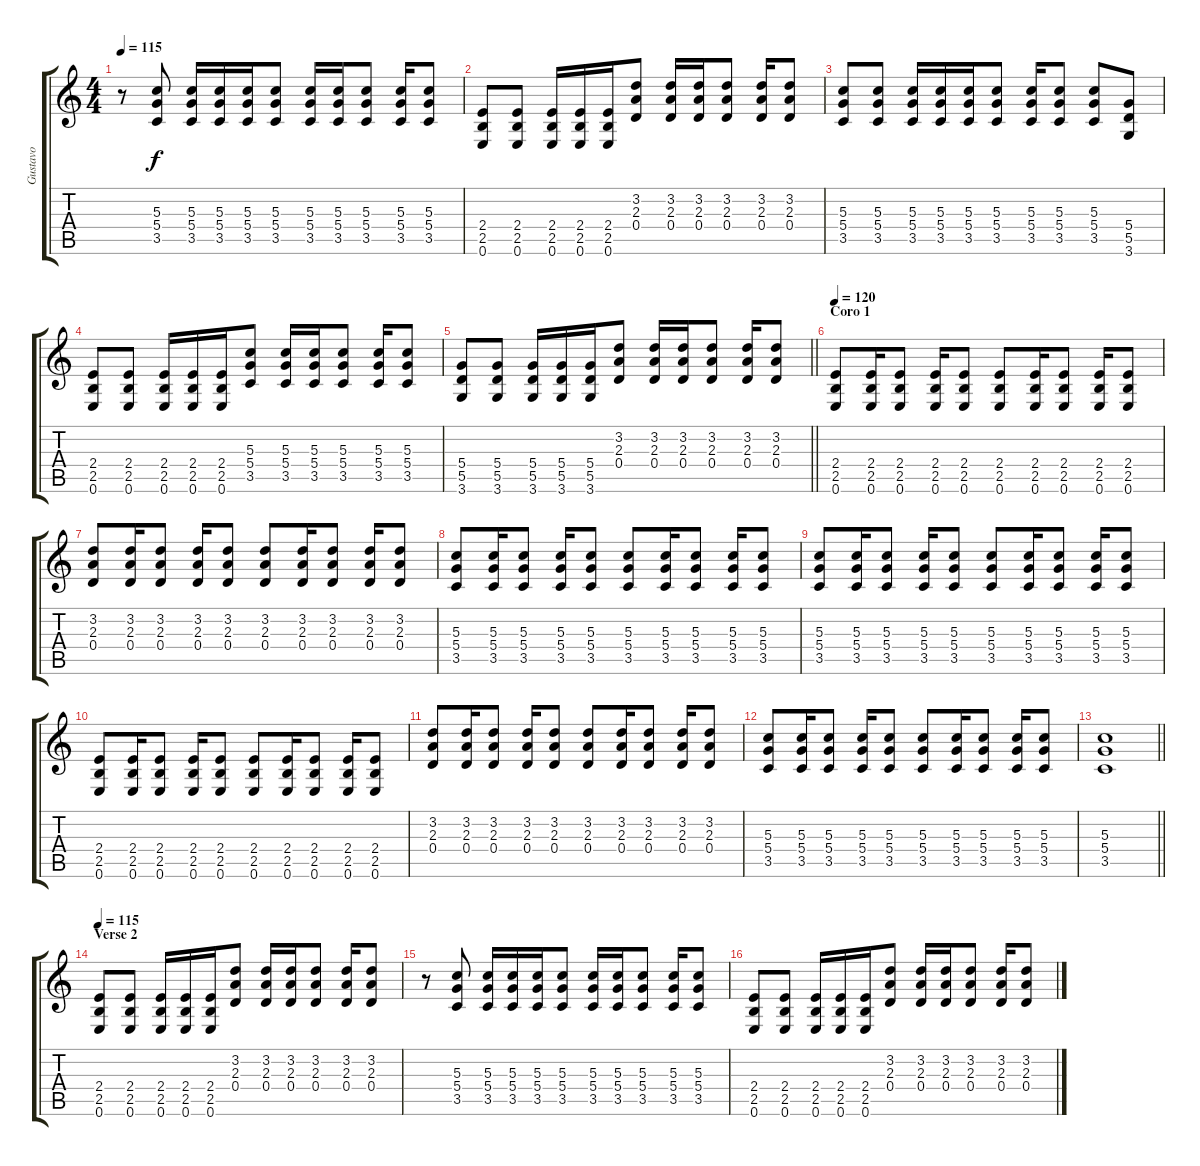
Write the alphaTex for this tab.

\track ("Gustavo" "Gustavo") {instrument electricguitarjazz}
\staff {score tabs}
\tuning (E4 B3 G3 D3 A2 E2) {hide}
\ts (4 4)
\tempo 115
\clef g2
\ks c
r.8{dy f} (5.3 5.4 3.5).8 (5.3 5.4 3.5).16 (5.3 5.4 3.5).16 (5.3 5.4 3.5).16 (5.3 5.4 3.5).8 (5.3 5.4 3.5).16 (5.3 5.4 3.5).16 (5.3 5.4 3.5).8 (5.3 5.4 3.5).16 (5.3 5.4 3.5).8 |
(2.4 2.5 0.6).8 (2.4 2.5 0.6).8 (2.4 2.5 0.6).16 (2.4 2.5 0.6).16 (2.4 2.5 0.6).16 (3.2 2.3 0.4).8 (3.2 2.3 0.4).16 (3.2 2.3 0.4).16 (3.2 2.3 0.4).8 (3.2 2.3 0.4).16 (3.2 2.3 0.4).8 |
(5.3 5.4 3.5).8 (5.3 5.4 3.5).8 (5.3 5.4 3.5).16 (5.3 5.4 3.5).16 (5.3 5.4 3.5).16 (5.3 5.4 3.5).8 (5.3 5.4 3.5).16 (5.3 5.4 3.5).8 (5.3 5.4 3.5).8 (5.4 5.5 3.6).8 |
(2.4 2.5 0.6).8 (2.4 2.5 0.6).8 (2.4 2.5 0.6).16 (2.4 2.5 0.6).16 (2.4 2.5 0.6).16 (5.3 5.4 3.5).8 (5.3 5.4 3.5).16 (5.3 5.4 3.5).16 (5.3 5.4 3.5).8 (5.3 5.4 3.5).16 (5.3 5.4 3.5).8 |
\barLineRight lightlight
(5.4 5.5 3.6).8 (5.4 5.5 3.6).8 (5.4 5.5 3.6).16 (5.4 5.5 3.6).16 (5.4 5.5 3.6).16 (3.2 2.3 0.4).8 (3.2 2.3 0.4).16 (3.2 2.3 0.4).16 (3.2 2.3 0.4).8 (3.2 2.3 0.4).16 (3.2 2.3 0.4).8 |
\section ("" "Coro 1")
\tempo 120
(2.4 2.5 0.6).8 (2.4 2.5 0.6).16 (2.4 2.5 0.6).8 (2.4 2.5 0.6).16 (2.4 2.5 0.6).8 (2.4 2.5 0.6).8 (2.4 2.5 0.6).16 (2.4 2.5 0.6).8 (2.4 2.5 0.6).16 (2.4 2.5 0.6).8 |
(3.2 2.3 0.4).8 (3.2 2.3 0.4).16 (3.2 2.3 0.4).8 (3.2 2.3 0.4).16 (3.2 2.3 0.4).8 (3.2 2.3 0.4).8 (3.2 2.3 0.4).16 (3.2 2.3 0.4).8 (3.2 2.3 0.4).16 (3.2 2.3 0.4).8 |
(5.3 5.4 3.5).8 (5.3 5.4 3.5).16 (5.3 5.4 3.5).8 (5.3 5.4 3.5).16 (5.3 5.4 3.5).8 (5.3 5.4 3.5).8 (5.3 5.4 3.5).16 (5.3 5.4 3.5).8 (5.3 5.4 3.5).16 (5.3 5.4 3.5).8 |
(5.3 5.4 3.5).8 (5.3 5.4 3.5).16 (5.3 5.4 3.5).8 (5.3 5.4 3.5).16 (5.3 5.4 3.5).8 (5.3 5.4 3.5).8 (5.3 5.4 3.5).16 (5.3 5.4 3.5).8 (5.3 5.4 3.5).16 (5.3 5.4 3.5).8 |
(2.4 2.5 0.6).8 (2.4 2.5 0.6).16 (2.4 2.5 0.6).8 (2.4 2.5 0.6).16 (2.4 2.5 0.6).8 (2.4 2.5 0.6).8 (2.4 2.5 0.6).16 (2.4 2.5 0.6).8 (2.4 2.5 0.6).16 (2.4 2.5 0.6).8 |
(3.2 2.3 0.4).8 (3.2 2.3 0.4).16 (3.2 2.3 0.4).8 (3.2 2.3 0.4).16 (3.2 2.3 0.4).8 (3.2 2.3 0.4).8 (3.2 2.3 0.4).16 (3.2 2.3 0.4).8 (3.2 2.3 0.4).16 (3.2 2.3 0.4).8 |
(5.3 5.4 3.5).8 (5.3 5.4 3.5).16 (5.3 5.4 3.5).8 (5.3 5.4 3.5).16 (5.3 5.4 3.5).8 (5.3 5.4 3.5).8 (5.3 5.4 3.5).16 (5.3 5.4 3.5).8 (5.3 5.4 3.5).16 (5.3 5.4 3.5).8 |
\barLineRight lightlight
(5.3 5.4 3.5).1{volume 5} |
\section ("" "Verse 2")
\tempo 115
(2.4 2.5 0.6).8{volume 16} (2.4 2.5 0.6).8 (2.4 2.5 0.6).16 (2.4 2.5 0.6).16 (2.4 2.5 0.6).16 (3.2 2.3 0.4).8 (3.2 2.3 0.4).16 (3.2 2.3 0.4).16 (3.2 2.3 0.4).8 (3.2 2.3 0.4).16 (3.2 2.3 0.4).8 |
r.8 (5.3 5.4 3.5).8 (5.3 5.4 3.5).16 (5.3 5.4 3.5).16 (5.3 5.4 3.5).16 (5.3 5.4 3.5).8 (5.3 5.4 3.5).16 (5.3 5.4 3.5).16 (5.3 5.4 3.5).8 (5.3 5.4 3.5).16 (5.3 5.4 3.5).8 |
(2.4 2.5 0.6).8 (2.4 2.5 0.6).8 (2.4 2.5 0.6).16 (2.4 2.5 0.6).16 (2.4 2.5 0.6).16 (3.2 2.3 0.4).8 (3.2 2.3 0.4).16 (3.2 2.3 0.4).16 (3.2 2.3 0.4).8 (3.2 2.3 0.4).16 (3.2 2.3 0.4).8
